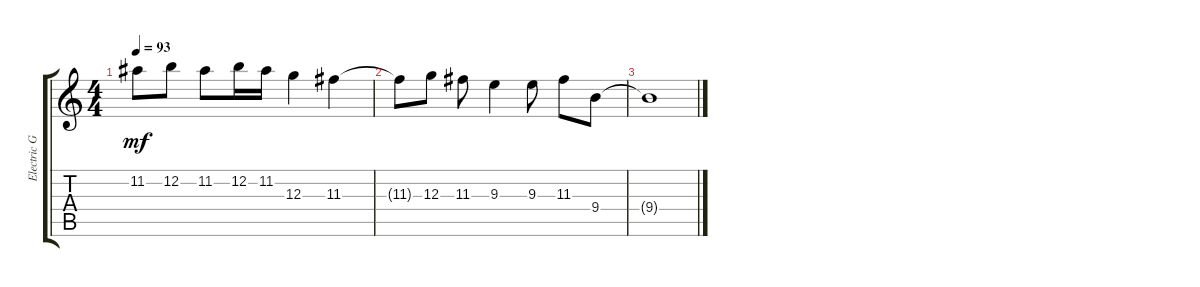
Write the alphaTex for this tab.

\track ("Electric Guitar" "Electric G") {instrument electricguitarclean}
\staff {score tabs}
\tuning (E4 B3 G3 D3 A2 E2) {hide}
\ts (4 4)
\tempo 93
\clef g2
\ks c
11.2{t}.8{dy mf} 12.2.8 11.2.8 12.2.16 11.2.16 12.3.4 11.3.4 |
11.3{t}.8 12.3.8 11.3.8 9.3.4 9.3.8 11.3.8 9.4.8 |
9.4{t}.1
